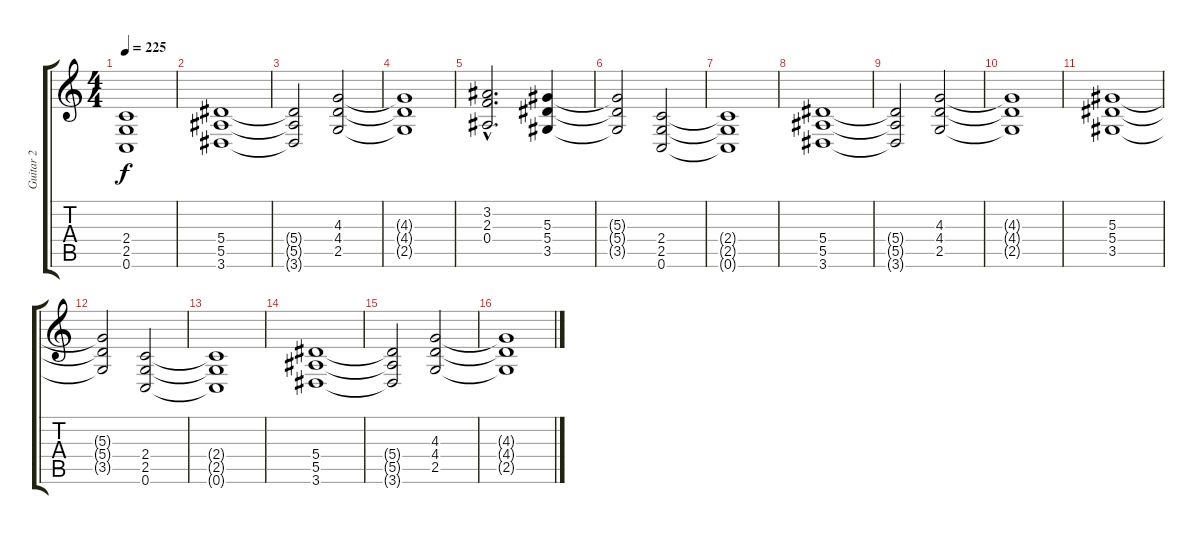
\track ("Guitar 2" "Guitar 2") {instrument distortionguitar}
\staff {score tabs}
\tuning (C4 G3 Eb3 Bb2 F2 C2) {hide}
\ts (4 4)
\tempo 225
\clef g2
\ks c
(2.4{t} 2.5{t} 0.6{t}).1{dy f} |
(5.4 5.5 3.6).1 |
(5.4{t} 5.5{t} 3.6{t}).2 (4.3 4.4 2.5).2 |
(4.3{t} 4.4{t} 2.5{t}).1 |
(3.2{hac} 2.3{hac} 0.4{hac}).2{d} (5.3 5.4 3.5).4 |
(5.3{t} 5.4{t} 3.5{t}).2 (2.4 2.5 0.6).2 |
(2.4{t} 2.5{t} 0.6{t}).1 |
(5.4 5.5 3.6).1 |
(5.4{t} 5.5{t} 3.6{t}).2 (4.3 4.4 2.5).2 |
(4.3{t} 4.4{t} 2.5{t}).1 |
(5.3 5.4 3.5).1 |
(5.3{t} 5.4{t} 3.5{t}).2 (2.4 2.5 0.6).2 |
(2.4{t} 2.5{t} 0.6{t}).1 |
(5.4 5.5 3.6).1 |
(5.4{t} 5.5{t} 3.6{t}).2 (4.3 4.4 2.5).2 |
(4.3{t} 4.4{t} 2.5{t}).1
